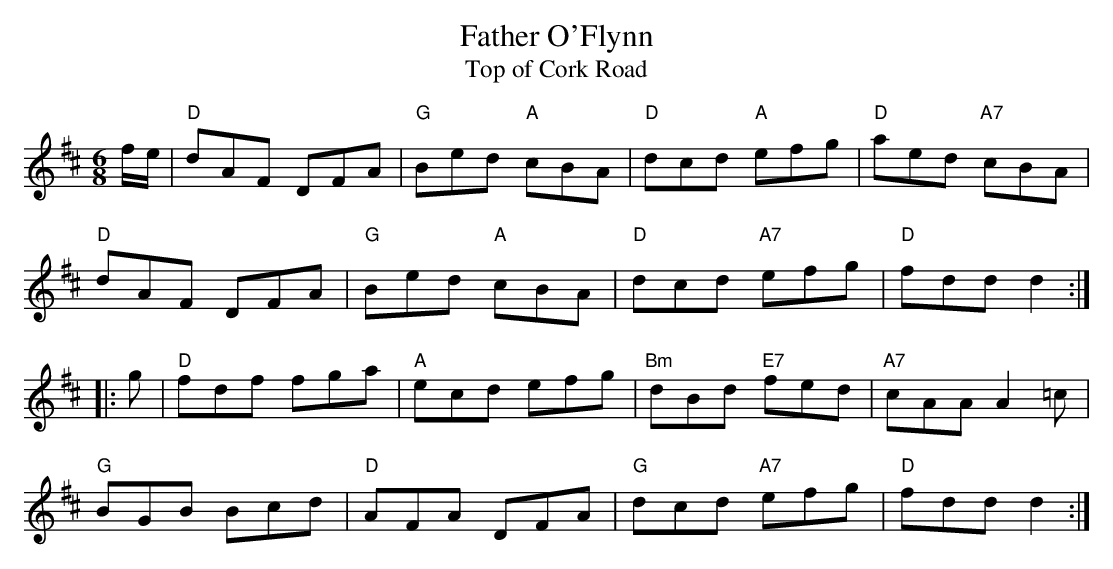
X:1
T:Father O'Flynn
T:Top of Cork Road
M: 6/8
L: 1/8
K:  D
f/e/ | "D"dAF DFA | "G"Bed "A"cBA | "D"dcd "A"efg | "D"aed "A7"cBA|
"D"dAF DFA | "G"Bed "A"cBA | "D"dcd "A7"efg | "D"fdd d2 :|
|: g | "D"fdf fga | "A"ecd efg | "Bm"dBd "E7"fed | "A7"cAA A2=c |
"G"BGB Bcd | "D"AFA DFA | "G"dcd "A7"efg | "D"fdd d2 :|
